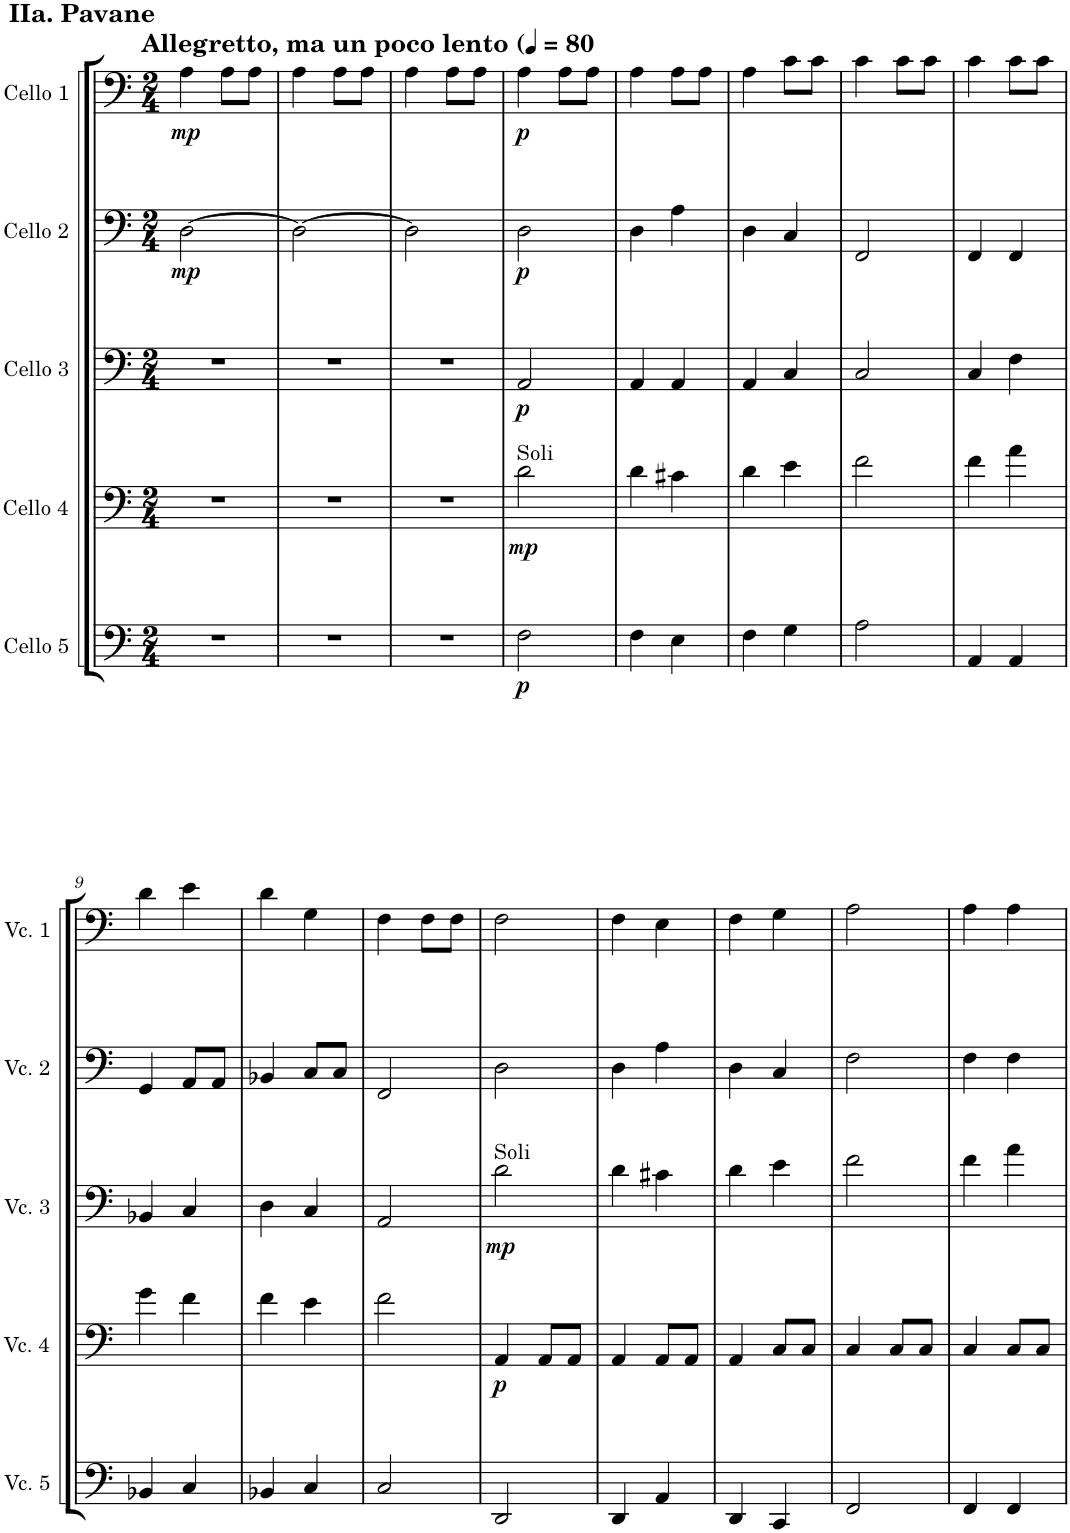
**kern	**dynam	**kern	**dynam	**kern	**dynam	**kern	**dynam	**kern	**dynam
*part5	*part5	*part4	*part4	*part3	*part3	*part2	*part2	*part1	*part1
*staff5	*staff5	*staff4	*staff4	*staff3	*staff3	*staff2	*staff2	*staff1	*staff1
*I"Cello 5	*	*I"Cello 4	*	*I"Cello 3	*	*I"Cello 2	*	*I"Cello 1	*
!!LO:PB:g=z
*clefF4	*	*clefF4	*	*clefF4	*	*clefF4	*	*clefF4	*
*k[]	*	*k[]	*	*k[]	*	*k[]	*	*k[]	*
*M2/4	*	*M2/4	*	*M2/4	*	*M2/4	*	*M2/4	*
*MM80	*	*MM80	*	*MM80	*	*MM80	*	*MM80	*
=1	=1	=1	=1	=1	=1	=1	=1	=1	=1
!	!	!	!	!	!	!	!	!LO:TX:a:B:t=IIa. Pavane	!
!	!	!	!	!	!	!	!	!LO:TX:a:B:t=Allegretto, ma un poco lento (	!
!	!	!	!	!	!	!	!LO:DY:b	!	!LO:DY:b
2r	.	2r	.	2r	.	[2D\	mp	4A\	mp
.	.	.	.	.	.	.	.	8A\L	.
.	.	.	.	.	.	.	.	8A\J	.
=2	=2	=2	=2	=2	=2	=2	=2	=2	=2
2r	.	2r	.	2r	.	2D\_	.	4A\	.
.	.	.	.	.	.	.	.	8A\L	.
.	.	.	.	.	.	.	.	8A\J	.
=3	=3	=3	=3	=3	=3	=3	=3	=3	=3
2r	.	2r	.	2r	.	2D\]	.	4A\	.
.	.	.	.	.	.	.	.	8A\L	.
.	.	.	.	.	.	.	.	8A\J	.
=4	=4	=4	=4	=4	=4	=4	=4	=4	=4
!	!	!LO:TX:a:t=Soli	!	!	!	!	!	!	!
!	!LO:DY:b	!	!LO:DY:b	!	!LO:DY:b	!	!LO:DY:b	!	!LO:DY:b
2F\	p	2d\	mp	2AA/	p	2D\	p	4A\	p
.	.	.	.	.	.	.	.	8A\L	.
.	.	.	.	.	.	.	.	8A\J	.
=5	=5	=5	=5	=5	=5	=5	=5	=5	=5
4F\	.	4d\	.	4AA/	.	4D\	.	4A\	.
4E\	.	4c#X\	.	4AA/	.	4A\	.	8A\L	.
.	.	.	.	.	.	.	.	8A\J	.
=6	=6	=6	=6	=6	=6	=6	=6	=6	=6
4F\	.	4d\	.	4AA/	.	4D\	.	4A\	.
4G\	.	4e\	.	4C/	.	4C/	.	8c\L	.
.	.	.	.	.	.	.	.	8c\J	.
=7	=7	=7	=7	=7	=7	=7	=7	=7	=7
2A\	.	2f\	.	2C/	.	2FF/	.	4c\	.
.	.	.	.	.	.	.	.	8c\L	.
.	.	.	.	.	.	.	.	8c\J	.
=8	=8	=8	=8	=8	=8	=8	=8	=8	=8
4AA/	.	4f\	.	4C/	.	4FF/	.	4c\	.
4AA/	.	4a\	.	4F\	.	4FF/	.	8c\L	.
.	.	.	.	.	.	.	.	8c\J	.
!!LO:LB:g=z
=9	=9	=9	=9	=9	=9	=9	=9	=9	=9
4BB-X/	.	4g\	.	4BB-X/	.	4GG/	.	4d\	.
4C/	.	4f\	.	4C/	.	8AA/L	.	4e\	.
.	.	.	.	.	.	8AA/J	.	.	.
=10	=10	=10	=10	=10	=10	=10	=10	=10	=10
4BB-X/	.	4f\	.	4D\	.	4BB-X/	.	4d\	.
4C/	.	4e\	.	4C/	.	8C/L	.	4G\	.
.	.	.	.	.	.	8C/J	.	.	.
=11	=11	=11	=11	=11	=11	=11	=11	=11	=11
2C/	.	2f\	.	2AA/	.	2FF/	.	4F\	.
.	.	.	.	.	.	.	.	8F\L	.
.	.	.	.	.	.	.	.	8F\J	.
=12	=12	=12	=12	=12	=12	=12	=12	=12	=12
!	!	!	!	!LO:TX:a:t=Soli	!	!	!	!	!
!	!	!	!LO:DY:b	!	!LO:DY:b	!	!	!	!
2DD/	.	4AA/	p	2d\	mp	2D\	.	2F\	.
.	.	8AA/L	.	.	.	.	.	.	.
.	.	8AA/J	.	.	.	.	.	.	.
=13	=13	=13	=13	=13	=13	=13	=13	=13	=13
4DD/	.	4AA/	.	4d\	.	4D\	.	4F\	.
4AA/	.	8AA/L	.	4c#X\	.	4A\	.	4E\	.
.	.	8AA/J	.	.	.	.	.	.	.
=14	=14	=14	=14	=14	=14	=14	=14	=14	=14
4DD/	.	4AA/	.	4d\	.	4D\	.	4F\	.
4CC/	.	8C/L	.	4e\	.	4C/	.	4G\	.
.	.	8C/J	.	.	.	.	.	.	.
=15	=15	=15	=15	=15	=15	=15	=15	=15	=15
2FF/	.	4C/	.	2f\	.	2F\	.	2A\	.
.	.	8C/L	.	.	.	.	.	.	.
.	.	8C/J	.	.	.	.	.	.	.
=16	=16	=16	=16	=16	=16	=16	=16	=16	=16
4FF/	.	4C/	.	4f\	.	4F\	.	4A\	.
4FF/	.	8C/L	.	4a\	.	4F\	.	4A\	.
.	.	8C/J	.	.	.	.	.	.	.
=	=	=	=	=	=	=	=	=	=
*-	*-	*-	*-	*-	*-	*-	*-	*-	*-
